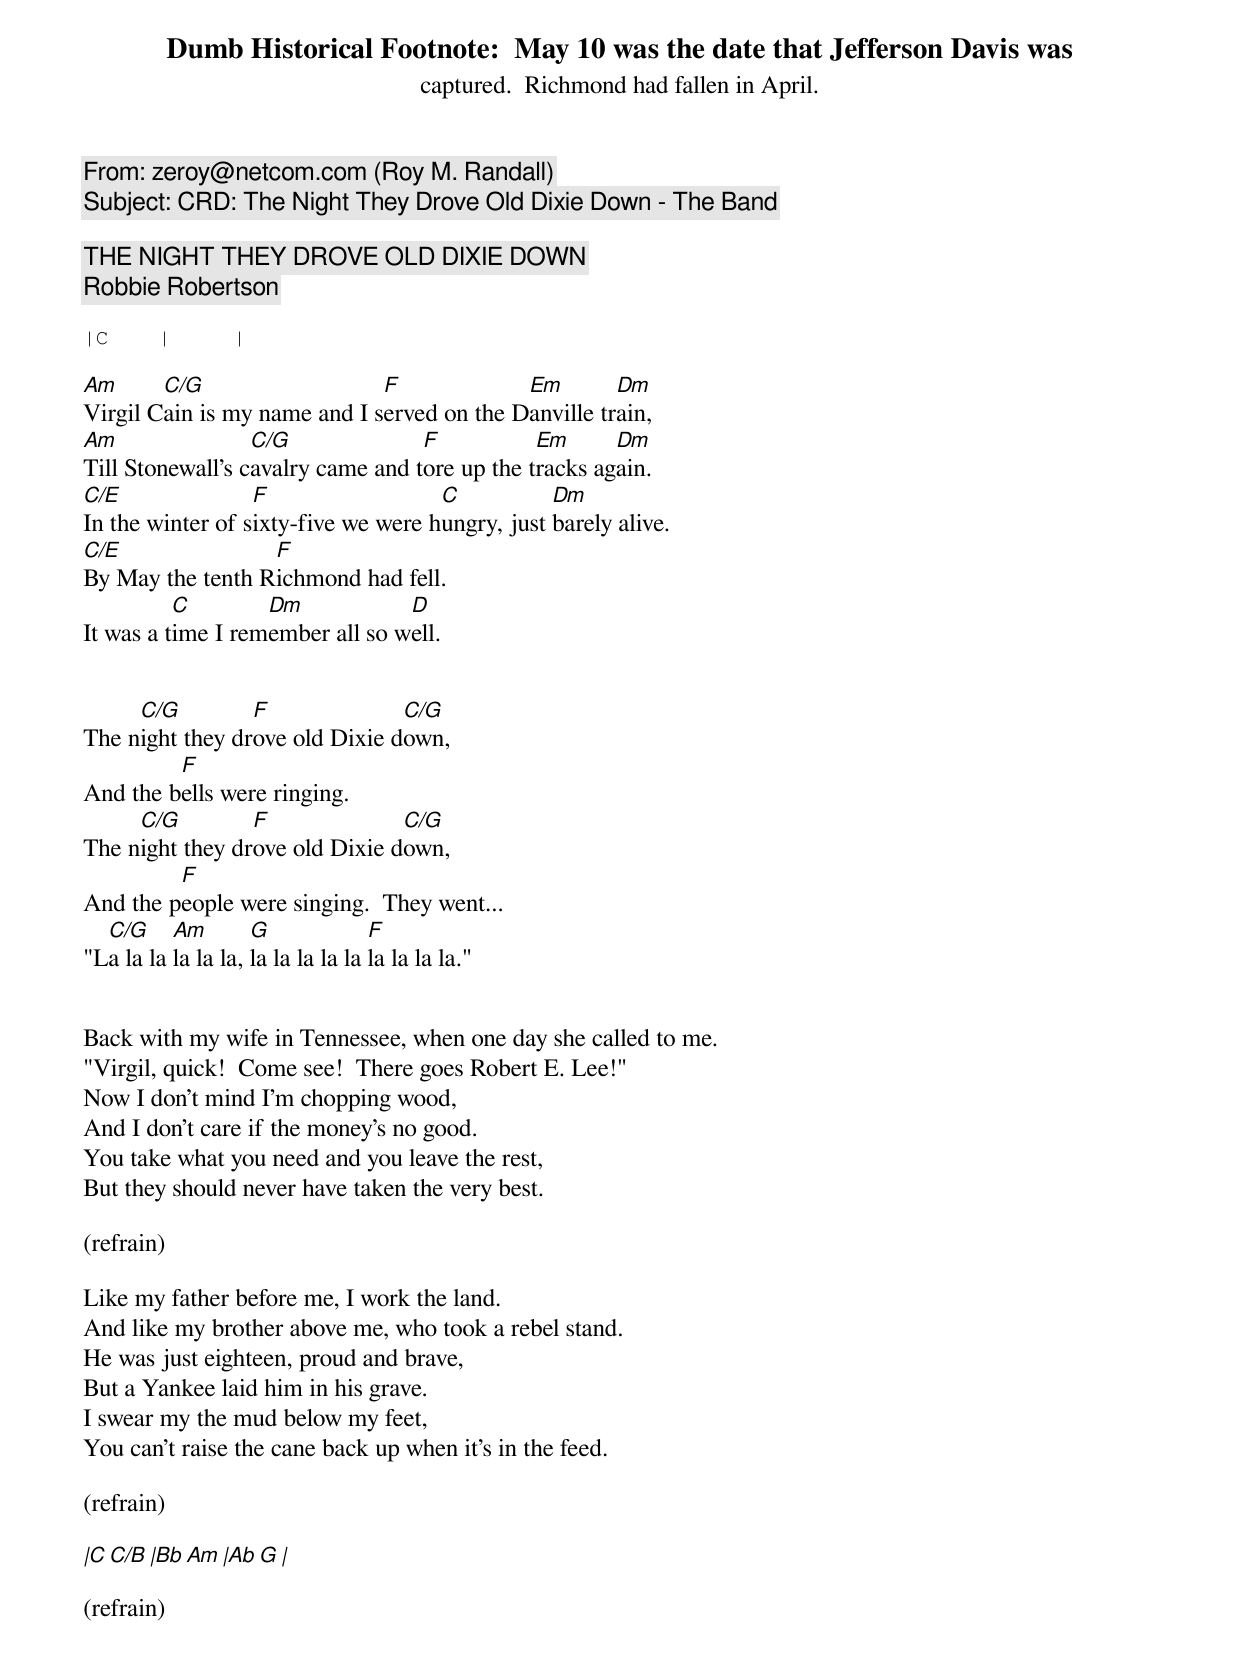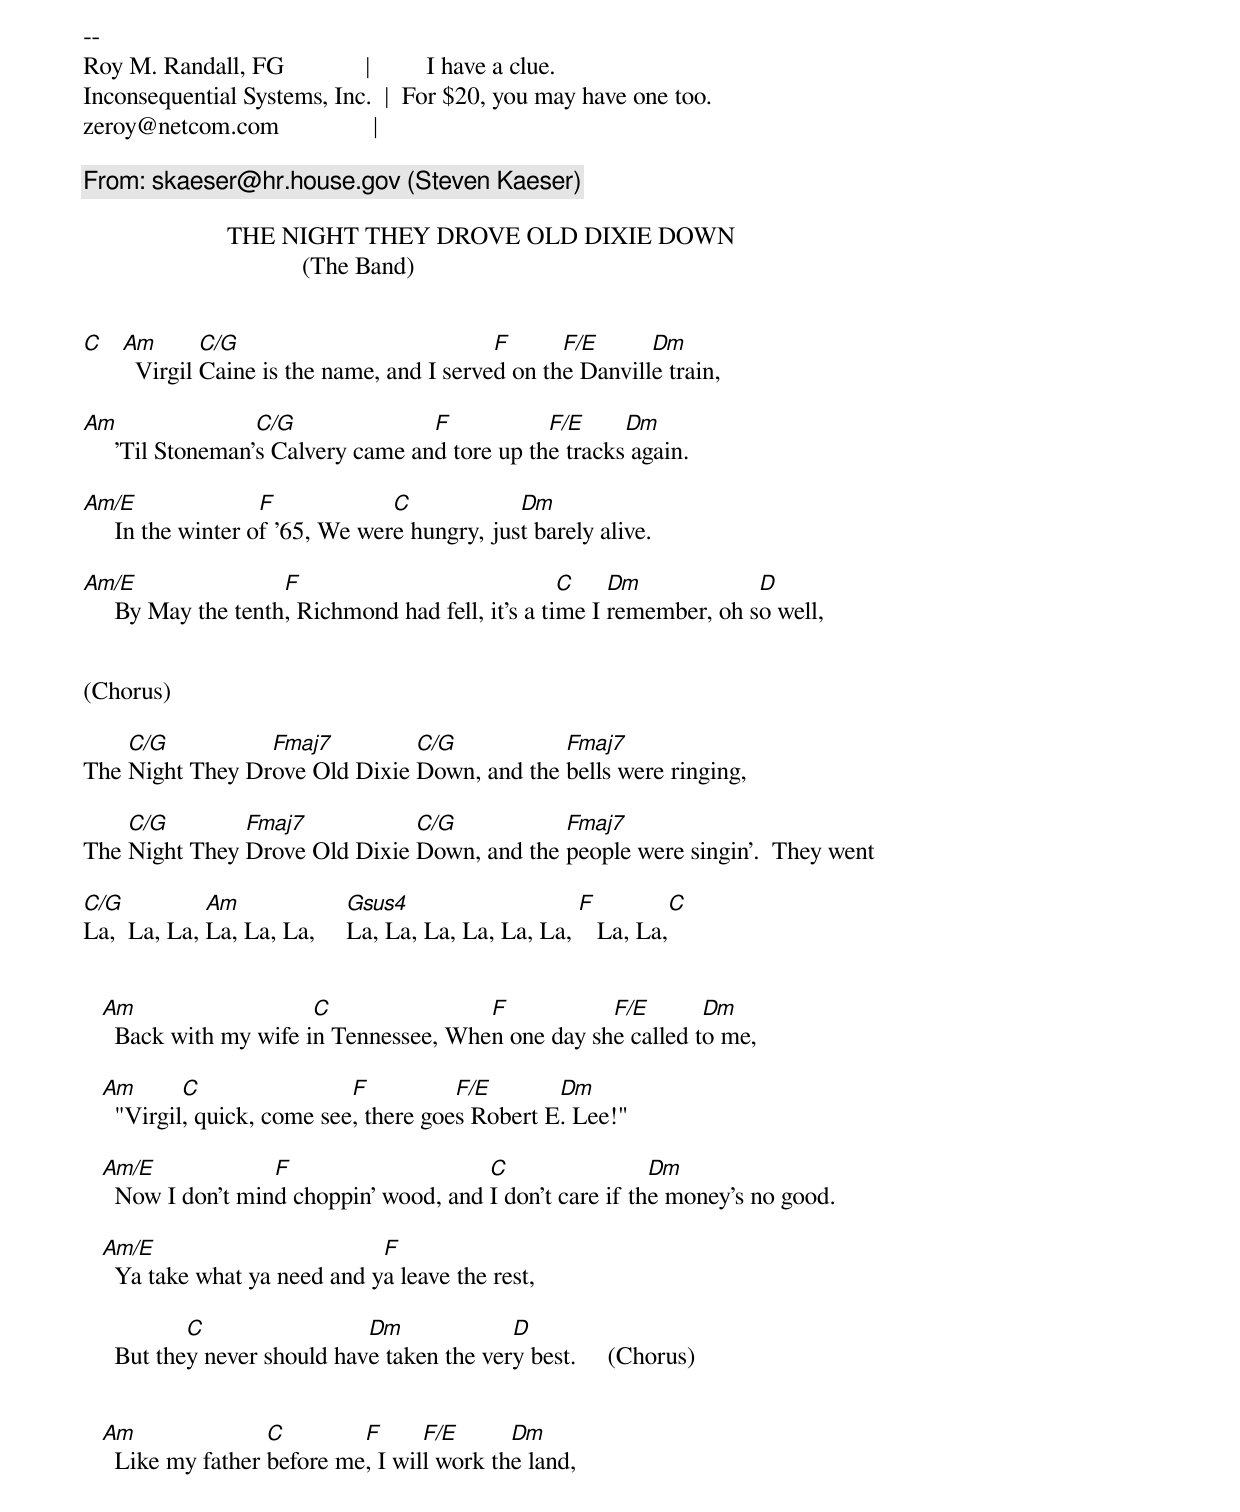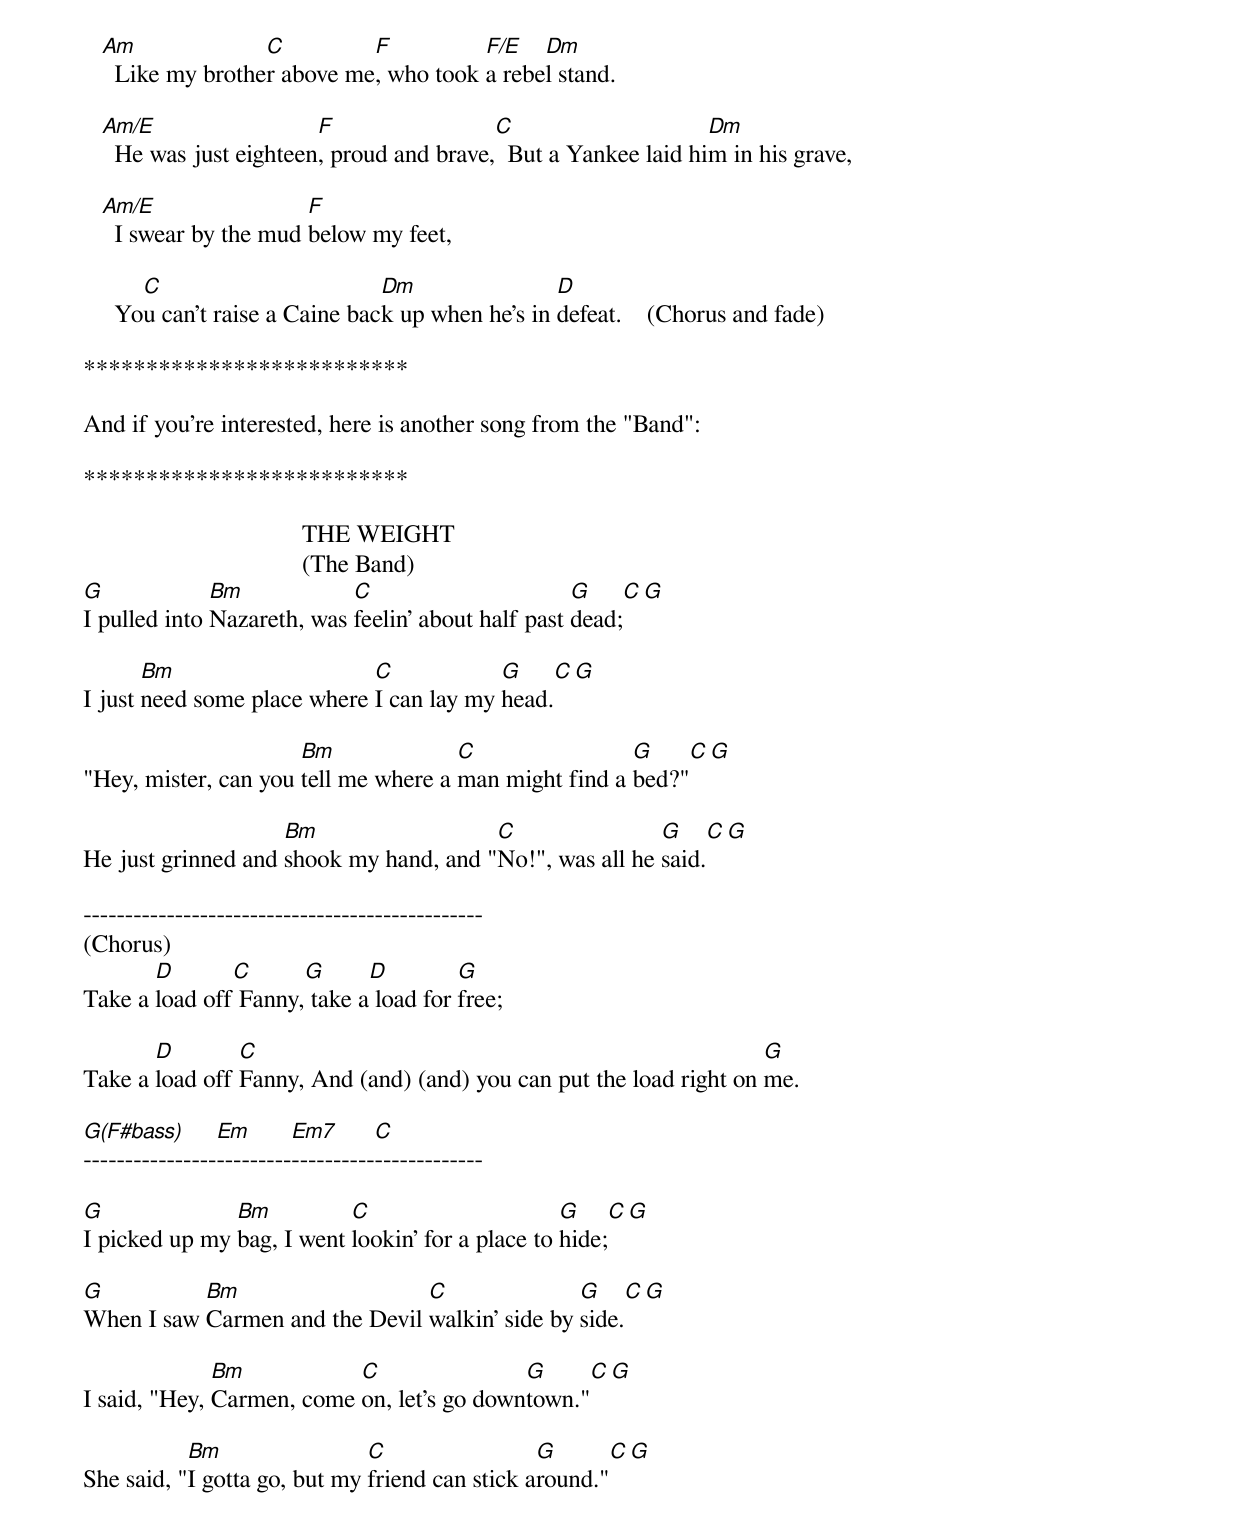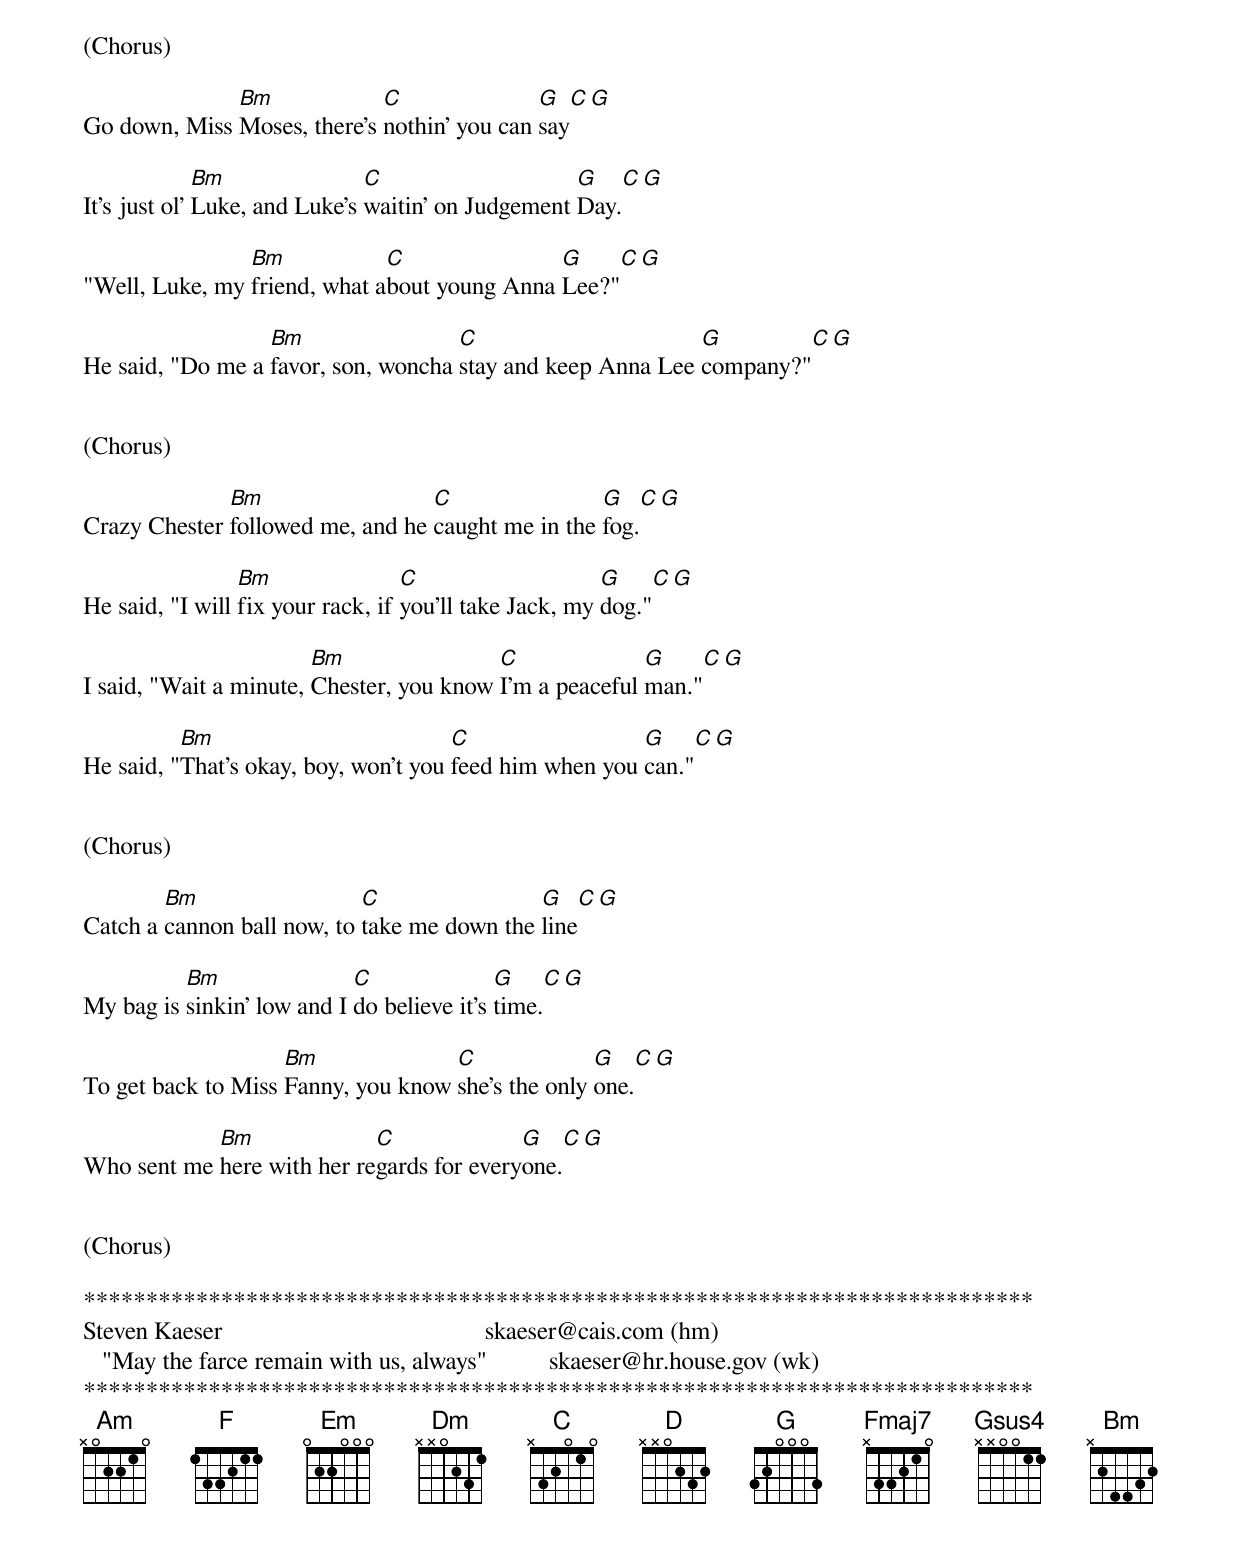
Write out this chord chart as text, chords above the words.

From: zeroy@netcom.com (Roy M. Randall)
Subject: CRD: The Night They Drove Old Dixie Down - The Band

Dumb Historical Footnote:  May 10 was the date that Jefferson Davis was
captured.  Richmond had fallen in April.

THE NIGHT THEY DROVE OLD DIXIE DOWN
Robbie Robertson

|C    |     |

Am      C/G                   F             Em        Dm
Virgil Cain is my name and I served on the Danville train,
Am                C/G              F           Em      Dm
Till Stonewall's cavalry came and tore up the tracks again.
C/E               F                  C           Dm
In the winter of sixty-five we were hungry, just barely alive.
C/E               F
By May the tenth Richmond had fell.
          C        Dm            D
It was a time I remember all so well.


     C/G         F              C/G
The night they drove old Dixie down,
         F
And the bells were ringing.
     C/G         F              C/G
The night they drove old Dixie down,
         F
And the people were singing.  They went...
  C/G     Am        G              F
"La la la la la la, la la la la la la la la la."


Back with my wife in Tennessee, when one day she called to me.
"Virgil, quick!  Come see!  There goes Robert E. Lee!"
Now I don't mind I'm chopping wood,
And I don't care if the money's no good.
You take what you need and you leave the rest,
But they should never have taken the very best.

(refrain)

Like my father before me, I work the land.
And like my brother above me, who took a rebel stand.
He was just eighteen, proud and brave,
But a Yankee laid him in his grave.
I swear my the mud below my feet,
You can't raise the cane back up when it's in the feed.

(refrain)

|C  C/B  |Bb  Am  |Ab  G  |

(refrain)


--
Roy M. Randall, FG             |         I have a clue.
Inconsequential Systems, Inc.  |  For $20, you may have one too.
zeroy@netcom.com               |

From: skaeser@hr.house.gov (Steven Kaeser)

                       THE NIGHT THEY DROVE OLD DIXIE DOWN
                                   (The Band)


C  Am       C/G                           F      F/E      Dm
     Virgil Caine is the name, and I served on the Danville train,

Am                 C/G              F           F/E     Dm
     'Til Stoneman's Calvery came and tore up the tracks again.

Am/E                F            C            Dm
     In the winter of '65, We were hungry, just barely alive.

Am/E                 F                             C    Dm            D
     By May the tenth, Richmond had fell, it's a time I remember, oh so well,


(Chorus)

    C/G          Fmaj7         C/G           Fmaj7
The Night They Drove Old Dixie Down, and the bells were ringing,

    C/G        Fmaj7           C/G           Fmaj7
The Night They Drove Old Dixie Down, and the people were singin'.  They went

C/G          Am              Gsus4                   F             C
La,  La, La, La, La, La,     La, La, La, La, La, La,    La, La,


   Am                   C               F           F/E       Dm
     Back with my wife in Tennessee, When one day she called to me,

   Am       C                F          F/E       Dm
     "Virgil, quick, come see, there goes Robert E. Lee!"

   Am/E             F                    C                 Dm
     Now I don't mind choppin' wood, and I don't care if the money's no good.

   Am/E                        F
     Ya take what ya need and ya leave the rest,

            C                 Dm             D
     But they never should have taken the very best.     (Chorus)


   Am               C        F      F/E      Dm
     Like my father before me, I will work the land,

   Am              C         F          F/E   Dm
     Like my brother above me, who took a rebel stand.

   Am/E                  F                 C                     Dm
     He was just eighteen, proud and brave,  But a Yankee laid him in his grave,

   Am/E                 F
     I swear by the mud below my feet,

       C                        Dm                D
     You can't raise a Caine back up when he's in defeat.    (Chorus and fade)

**************************

And if you're interested, here is another song from the "Band":

**************************

                                   THE WEIGHT
                                   (The Band)
G             Bm            C                       G      C    G
I pulled into Nazareth, was feelin' about half past dead;

       Bm                    C            G      C      G
I just need some place where I can lay my head.

                      Bm              C                G       C     G
"Hey, mister, can you tell me where a man might find a bed?"

                    Bm                  C                G      C      G
He just grinned and shook my hand, and "No!", was all he said.

------------------------------------------------
(Chorus)
       D       C      G      D         G
Take a load off Fanny, take a load for free;

       D        C                                                    G
Take a load off Fanny, And (and) (and) you can put the load right on me.

G(F#bass)       Em       Em7       C
------------------------------------------------

G              Bm          C                      G       C     G
I picked up my bag, I went lookin' for a place to hide;

G          Bm                   C               G      C      G
When I saw Carmen and the Devil walkin' side by side.

              Bm           C                G      C      G
I said, "Hey, Carmen, come on, let's go downtown."

           Bm                 C                 G       C       G
She said, "I gotta go, but my friend can stick around."

(Chorus)

              Bm             C               G       C       G
Go down, Miss Moses, there's nothin' you can say

              Bm               C                    G      C      G
It's just ol' Luke, and Luke's waitin' on Judgement Day.

                Bm            C               G      C      G
"Well, Luke, my friend, what about young Anna Lee?"

                  Bm                 C                      G        C      G
He said, "Do me a favor, son, woncha stay and keep Anna Lee company?"


(Chorus)

              Bm                  C                G      C      G
Crazy Chester followed me, and he caught me in the fog.

                 Bm                C                    G      C      G
He said, "I will fix your rack, if you'll take Jack, my dog."

                        Bm                C              G      C      G
I said, "Wait a minute, Chester, you know I'm a peaceful man."

          Bm                          C                 G      C      G
He said, "That's okay, boy, won't you feed him when you can."


(Chorus)

        Bm                  C                G      C      G
Catch a cannon ball now, to take me down the line

          Bm                C               G      C      G
My bag is sinkin' low and I do believe it's time.

                    Bm              C              G      C      G
To get back to Miss Fanny, you know she's the only one.

            Bm              C              G      C      G
Who sent me here with her regards for everyone.


(Chorus)

****************************************************************************
Steven Kaeser                                          skaeser@cais.com (hm)
   "May the farce remain with us, always"          skaeser@hr.house.gov (wk)
****************************************************************************
